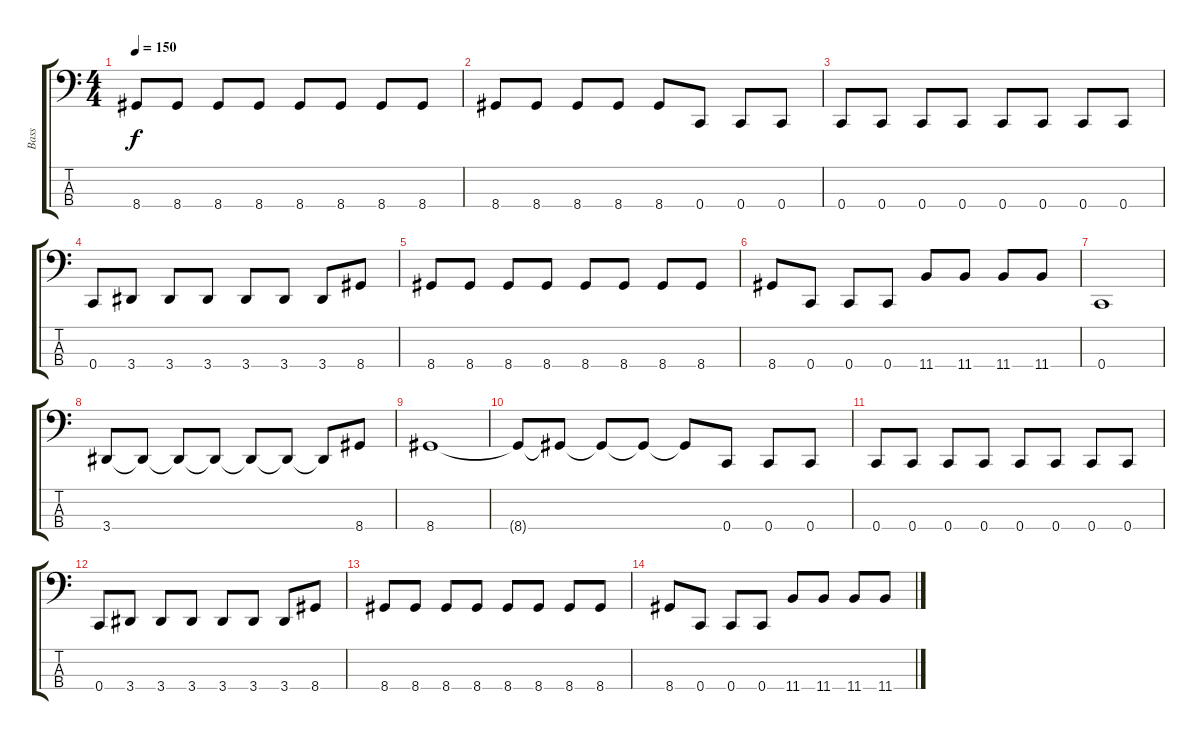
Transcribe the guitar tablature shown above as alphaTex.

\track ("Bass" "Bass") {instrument electricbassfinger}
\staff {score tabs}
\tuning (F2 C2 G1 C1) {hide}
\ts (4 4)
\tempo 150
\clef f4
\ks c
8.4.8{dy f} 8.4.8 8.4.8 8.4.8 8.4.8 8.4.8 8.4.8 8.4.8 |
8.4.8 8.4.8 8.4.8 8.4.8 8.4.8 0.4.8 0.4.8 0.4.8 |
0.4.8 0.4.8 0.4.8 0.4.8 0.4.8 0.4.8 0.4.8 0.4.8 |
0.4.8 3.4.8 3.4.8 3.4.8 3.4.8 3.4.8 3.4.8 8.4.8 |
8.4.8 8.4.8 8.4.8 8.4.8 8.4.8 8.4.8 8.4.8 8.4.8 |
8.4.8 0.4.8 0.4.8 0.4.8 11.4.8 11.4.8 11.4.8 11.4.8 |
0.4.1 |
3.4.8 3.4{t}.8 3.4{t}.8 3.4{t}.8 3.4{t}.8 3.4{t}.8 3.4{t}.8 8.4.8 |
8.4.1 |
8.4{t}.8 8.4{t}.8 8.4{t}.8 8.4{t}.8 8.4{t}.8 0.4.8 0.4.8 0.4.8 |
0.4.8 0.4.8 0.4.8 0.4.8 0.4.8 0.4.8 0.4.8 0.4.8 |
0.4.8 3.4.8 3.4.8 3.4.8 3.4.8 3.4.8 3.4.8 8.4.8 |
8.4.8 8.4.8 8.4.8 8.4.8 8.4.8 8.4.8 8.4.8 8.4.8 |
8.4.8 0.4.8 0.4.8 0.4.8 11.4.8 11.4.8 11.4.8 11.4.8
